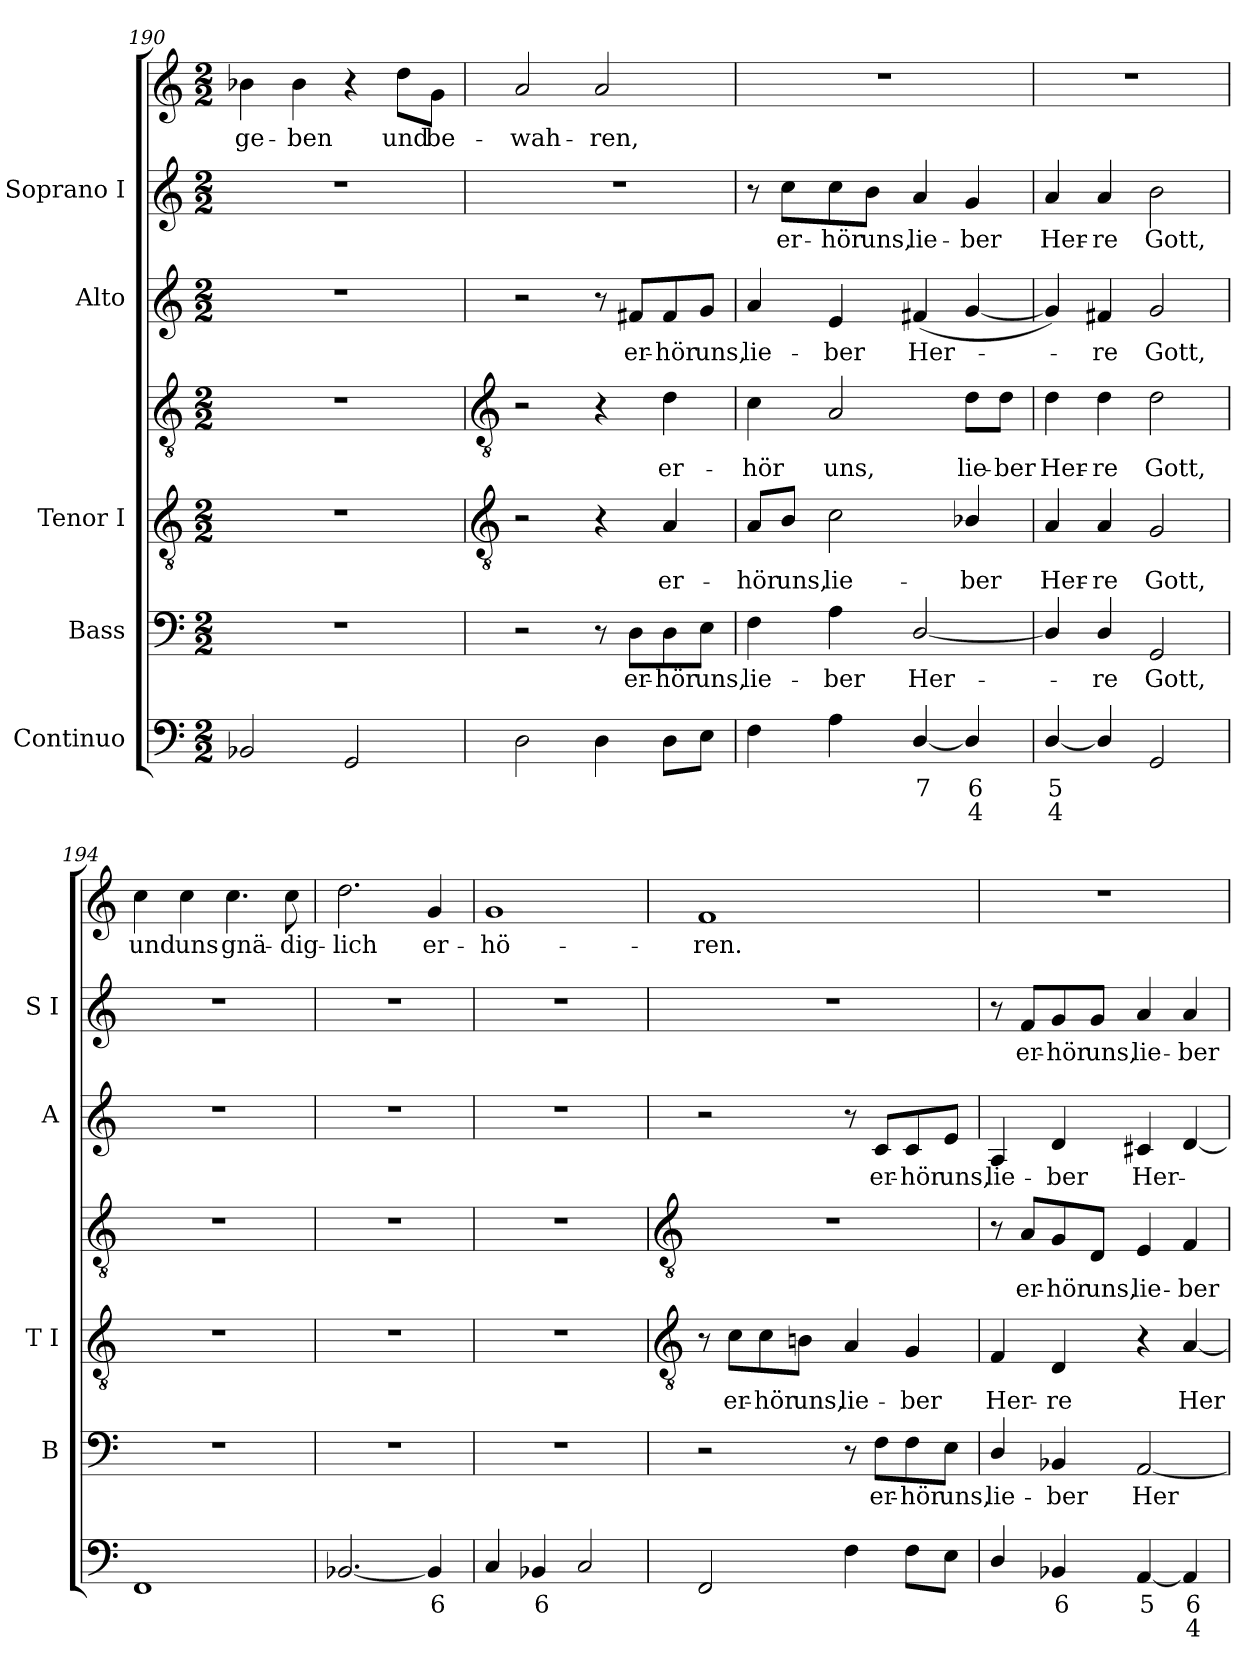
**kern	**text	**text	**kern	**text	**kern	**text	**kern	**text	**kern	**text	**kern	**text	**kern	**text
*part5	*part5	*part5	*part4	*part4	*part3	*part3	*part3	*part3	*part2	*part2	*part1	*part1	*part1	*part1
*staff7	*staff7	*staff7	*staff6	*staff6	*staff5	*staff5	*staff4	*staff4	*staff3	*staff3	*staff2	*staff2	*staff1	*staff1
*I"Continuo	*	*	*I"Bass	*	*I"Tenor I	*	*	*	*I"Alto	*	*I"Soprano I	*	*	*
*	*	*	*I'B	*	*I'T I	*	*	*	*I'A	*	*I'S I	*	*	*
*clefF4	*	*	*clefF4	*	*clefGv2	*	*clefGv2	*	*clefG2	*	*clefG2	*	*clefG2	*
*k[]	*	*	*k[]	*	*k[]	*	*k[]	*	*k[]	*	*k[]	*	*k[]	*
*C:	*	*	*C:	*	*C:	*	*C:	*	*C:	*	*C:	*	*C:	*
*M2/2	*	*	*M2/2	*	*M2/2	*	*M2/2	*	*M2/2	*	*M2/2	*	*M2/2	*
=190	=190	=190	=190	=190	=190	=190	=190	=190	=190	=190	=190	=190	=190	=190
!	!	!	!	!	!	!	!	!	!	!	!	!	!	!LO:LY:b
2BB-X	.	.	1r	.	1r	.	1r	.	1r	.	1r	.	4b-X	ge-
!	!	!	!	!	!	!	!	!	!	!	!	!	!	!LO:LY:b
.	.	.	.	.	.	.	.	.	.	.	.	.	4b-	-ben
2GG	.	.	.	.	.	.	.	.	.	.	.	.	4r	.
!	!	!	!	!	!	!	!	!	!	!	!	!	!	!LO:LY:b
.	.	.	.	.	.	.	.	.	.	.	.	.	8dd\L	und
!	!	!	!	!	!	!	!	!	!	!	!	!	!	!LO:LY:b
.	.	.	.	.	.	.	.	.	.	.	.	.	8g\J	be-
!!LO:LB:g=z
=191	=191	=191	=191	=191	=191	=191	=191	=191	=191	=191	=191	=191	=191	=191
*	*	*	*	*	*clefGv2	*	*clefGv2	*	*	*	*	*	*	*
!	!	!	!	!	!	!	!	!	!	!	!	!	!	!LO:LY:b
2D	.	.	2r	.	2r	.	2r	.	2r	.	1r	.	2a	-wah-
!	!	!	!	!	!	!	!	!	!	!	!	!	!	!LO:LY:b
4D	.	.	8r	.	4r	.	4r	.	8r	.	.	.	2a	-ren,
!	!	!	!	!LO:LY:b	!	!	!	!	!	!LO:LY:b	!	!	!	!
.	.	.	8D\L	er-	.	.	.	.	8f#X/L	er-	.	.	.	.
!	!	!	!	!LO:LY:b	!	!LO:LY:b	!	!LO:LY:b	!	!LO:LY:b	!	!	!	!
8DL	.	.	8D\	-hör	4A	-er-	4d	er-	8f#/	-hör	.	.	.	.
!	!	!	!	!LO:LY:b	!	!	!	!	!	!LO:LY:b	!	!	!	!
8EJ	.	.	8E\J	uns,	.	.	.	.	8g/J	uns,	.	.	.	.
=192	=192	=192	=192	=192	=192	=192	=192	=192	=192	=192	=192	=192	=192	=192
!	!	!	!	!LO:LY:b	!	!LO:LY:b	!	!LO:LY:b	!	!LO:LY:b	!	!	!	!
4F	.	.	4F	lie-	8A/L	hör	4c	-hör	4a	lie-	8r	.	1r	.
!	!	!	!	!	!	!LO:LY:b	!	!	!	!	!	!LO:LY:b	!	!
.	.	.	.	.	8B/J	uns,	.	.	.	.	8cc\L	er-	.	.
!	!	!	!	!LO:LY:b	!	!LO:LY:b	!	!LO:LY:b	!	!LO:LY:b	!	!LO:LY:b	!	!
4A	.	.	4A	-ber	2c	lie-	2A	uns,	4e	-ber	8cc\	-hör	.	.
!	!	!	!	!	!	!	!	!	!	!	!	!LO:LY:b	!	!
.	.	.	.	.	.	.	.	.	.	.	8b\J	uns,	.	.
!	!LO:LY:b	!	!	!LO:LY:b	!	!	!	!	!	!LO:LY:b	!	!LO:LY:b	!	!
[4D/	7	.	[2D/	Her-	.	.	.	.	(<4f#X	Her-	4a	lie-	.	.
!	!LO:LY:b	!LO:LY:b	!	!	!	!LO:LY:b	!	!LO:LY:b	!	!	!	!LO:LY:b	!	!
4D/]	6	4	.	.	4B-X/	-ber	8d\L	lie-	[4g	.	4g	-ber	.	.
!	!	!	!	!	!	!	!	!LO:LY:b	!	!	!	!	!	!
.	.	.	.	.	.	.	8d\J	-ber	.	.	.	.	.	.
=193	=193	=193	=193	=193	=193	=193	=193	=193	=193	=193	=193	=193	=193	=193
!	!LO:LY:b	!LO:LY:b	!	!	!	!LO:LY:b	!	!LO:LY:b	!	!	!	!LO:LY:b	!	!
[4D/	5	4	4D/]	.	4A	Her-	4d	Her-	4g])	.	4a	Her-	1r	.
!	!	!	!	!LO:LY:b	!	!LO:LY:b	!	!LO:LY:b	!	!LO:LY:b	!	!LO:LY:b	!	!
4D/]	.	.	4D/	re	4A	-re	4d	-re	4f#X	re	4a	-re	.	.
!	!	!	!	!LO:LY:b	!	!LO:LY:b	!	!LO:LY:b	!	!LO:LY:b	!	!LO:LY:b	!	!
2GG	.	.	2GG	Gott,	2G	Gott,	2d	Gott,	2g	Gott,	2b	Gott,	.	.
=194	=194	=194	=194	=194	=194	=194	=194	=194	=194	=194	=194	=194	=194	=194
!	!	!	!	!	!	!	!	!	!	!	!	!	!	!LO:LY:b
1FF	.	.	1r	.	1r	.	1r	.	1r	.	1r	.	4cc	und
!	!	!	!	!	!	!	!	!	!	!	!	!	!	!LO:LY:b
.	.	.	.	.	.	.	.	.	.	.	.	.	4cc	uns
!	!	!	!	!	!	!	!	!	!	!	!	!	!	!LO:LY:b
.	.	.	.	.	.	.	.	.	.	.	.	.	4.cc	gnä-
!	!	!	!	!	!	!	!	!	!	!	!	!	!	!LO:LY:b
.	.	.	.	.	.	.	.	.	.	.	.	.	8cc	-dig-
=195	=195	=195	=195	=195	=195	=195	=195	=195	=195	=195	=195	=195	=195	=195
!	!	!	!	!	!	!	!	!	!	!	!	!	!	!LO:LY:b
[2.BB-X	.	.	1r	.	1r	.	1r	.	1r	.	1r	.	2.dd	-lich
!	!LO:LY:b	!	!	!	!	!	!	!	!	!	!	!	!	!LO:LY:b
4BB-]	6	.	.	.	.	.	.	.	.	.	.	.	4g	er-
=196	=196	=196	=196	=196	=196	=196	=196	=196	=196	=196	=196	=196	=196	=196
!	!	!	!	!	!	!	!	!	!	!	!	!	!	!LO:LY:b
4C	.	.	1r	.	1r	.	1r	.	1r	.	1r	.	1g	-hö-
!	!LO:LY:b	!	!	!	!	!	!	!	!	!	!	!	!	!
4BB-X	6	.	.	.	.	.	.	.	.	.	.	.	.	.
2C	.	.	.	.	.	.	.	.	.	.	.	.	.	.
!!LO:LB:g=z
=197	=197	=197	=197	=197	=197	=197	=197	=197	=197	=197	=197	=197	=197	=197
*	*	*	*	*	*clefGv2	*	*clefGv2	*	*	*	*	*	*	*
!	!	!	!	!	!	!	!	!	!	!	!	!	!	!LO:LY:b
2FF	.	.	2r	.	8r	.	1r	.	2r	.	1r	.	1f	-ren.
!	!	!	!	!	!	!LO:LY:b	!	!	!	!	!	!	!	!
.	.	.	.	.	8c\L	er-	.	.	.	.	.	.	.	.
!	!	!	!	!	!	!LO:LY:b	!	!	!	!	!	!	!	!
.	.	.	.	.	8c\	-hör	.	.	.	.	.	.	.	.
!	!	!	!	!	!	!LO:LY:b	!	!	!	!	!	!	!	!
.	.	.	.	.	8Bn\J	uns,	.	.	.	.	.	.	.	.
!	!	!	!	!	!	!LO:LY:b	!	!	!	!	!	!	!	!
4F	.	.	8r	.	4A	lie-	.	.	8r	.	.	.	.	.
!	!	!	!	!LO:LY:b	!	!	!	!	!	!LO:LY:b	!	!	!	!
.	.	.	8F\L	er-	.	.	.	.	8c/L	er-	.	.	.	.
!	!	!	!	!LO:LY:b	!	!LO:LY:b	!	!	!	!LO:LY:b	!	!	!	!
8FL	.	.	8F\	-hör	4G	-ber	.	.	8c/	-hör	.	.	.	.
!	!	!	!	!LO:LY:b	!	!	!	!	!	!LO:LY:b	!	!	!	!
8EJ	.	.	8E\J	uns,	.	.	.	.	8e/J	uns,	.	.	.	.
=198	=198	=198	=198	=198	=198	=198	=198	=198	=198	=198	=198	=198	=198	=198
!	!	!	!	!LO:LY:b	!	!LO:LY:b	!	!	!	!LO:LY:b	!	!	!	!
4D/	.	.	4D/	lie-	4F	Her-	8r	.	4A	lie-	8r	.	1r	.
!	!	!	!	!	!	!	!	!LO:LY:b	!	!	!	!LO:LY:b	!	!
.	.	.	.	.	.	.	8A/L	er-	.	.	8f/L	er-	.	.
!	!LO:LY:b	!	!	!LO:LY:b	!	!LO:LY:b	!	!LO:LY:b	!	!LO:LY:b	!	!LO:LY:b	!	!
4BB-X	6	.	4BB-X	-ber	4D	-re	8G/	-hör	4d	-ber	8g/	-hör	.	.
!	!	!	!	!	!	!	!	!LO:LY:b	!	!	!	!LO:LY:b	!	!
.	.	.	.	.	.	.	8D/J	uns,	.	.	8g/J	uns,	.	.
!	!LO:LY:b	!	!	!LO:LY:b	!	!	!	!LO:LY:b	!	!LO:LY:b	!	!LO:LY:b	!	!
[4AA	5	.	[2AA	Her-	4r	.	4E	lie-	4c#X	Her-	4a	lie-	.	.
!	!LO:LY:b	!LO:LY:b	!	!	!	!LO:LY:b	!	!LO:LY:b	!	!	!	!LO:LY:b	!	!
4AA]	6	4	.	.	[4A	Her-	4F	-ber	[4d	.	4a	-ber	.	.
=	=	=	=	=	=	=	=	=	=	=	=	=	=	=
*-	*-	*-	*-	*-	*-	*-	*-	*-	*-	*-	*-	*-	*-	*-
